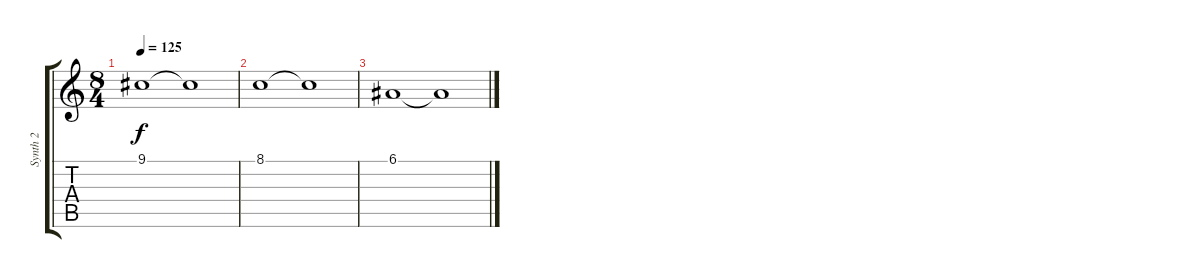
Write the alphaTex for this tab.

\track ("Synth 2" "Synth 2") {instrument panflute}
\staff {score tabs}
\tuning (E4 B3 G3 D3 A2 E2) {hide}
\ts (8 4)
\tempo 125
\clef g2
\ks c
9.1.1{dy f} 9.1{t}.1 |
8.1.1 8.1{t}.1 |
6.1.1 6.1{t}.1
